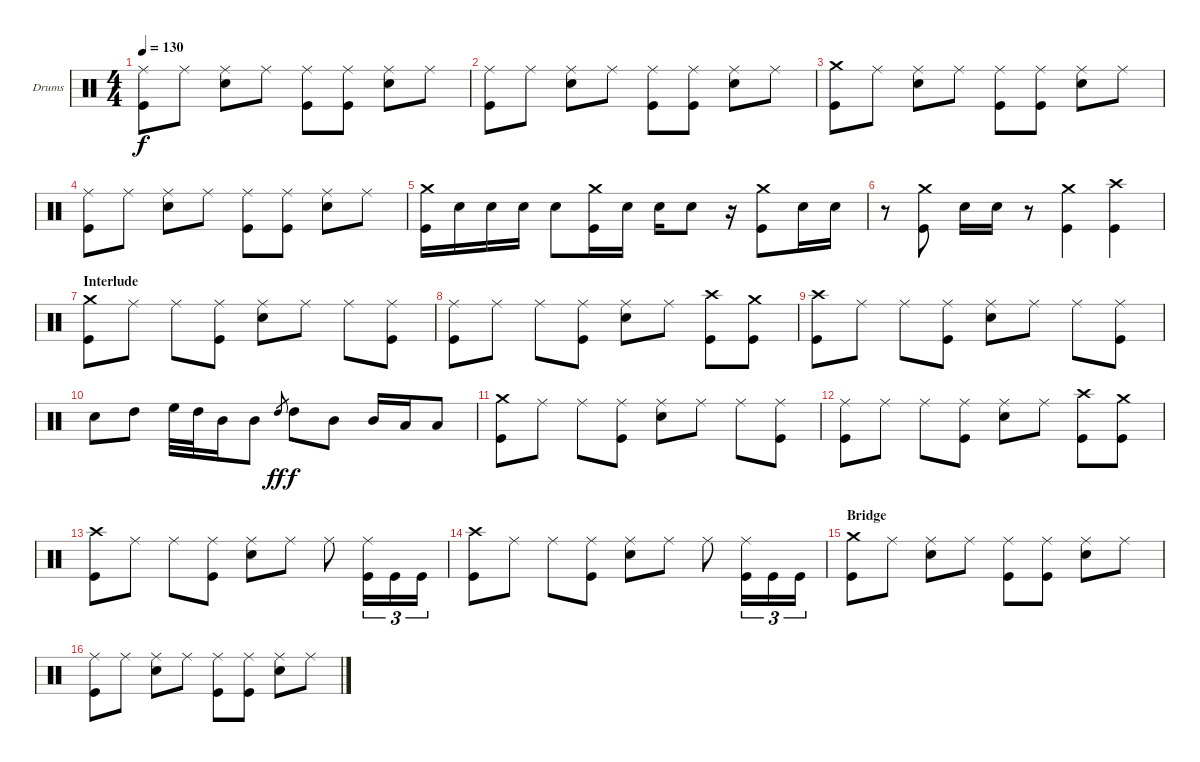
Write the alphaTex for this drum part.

\defaultSystemsLayout 4
\bracketExtendMode groupsimilarinstruments
\firstSystemTrackNameOrientation horizontal
\otherSystemsTrackNameOrientation horizontal
\track ("Drumkit" "Drums") {instrument percussion}
\staff {score}
\articulation defaults
\ts (4 4)
\tempo 130
\clef neutral
\scale
0.333333
\ks c
("Ride (middle)" "Kick (hit)").8{dy f} "Ride (middle)".8 ("Ride (middle)" "Snare (hit) 2").8 "Ride (middle)".8 ("Ride (middle)" "Kick (hit)").8 ("Ride (middle)" "Kick (hit)").8 ("Ride (middle)" "Snare (hit) 2").8 "Ride (middle)".8 |
\scale
0.333333 ("Ride (middle)" "Kick (hit)").8 "Ride (middle)".8 ("Ride (middle)" "Snare (hit) 2").8 "Ride (middle)".8 ("Ride (middle)" "Kick (hit)").8 ("Ride (middle)" "Kick (hit)").8 ("Ride (middle)" "Snare (hit) 2").8 "Ride (middle)".8 |
\scale
0.333333 ("Crash medium (hit)" "Kick (hit)").8 "Ride (middle)".8 ("Ride (middle)" "Snare (hit) 2").8 "Ride (middle)".8 ("Ride (middle)" "Kick (hit)").8 ("Ride (middle)" "Kick (hit)").8 ("Ride (middle)" "Snare (hit) 2").8 "Ride (middle)".8 |
\scale
0.333333 ("Ride (middle)" "Kick (hit)").8 "Ride (middle)".8 ("Ride (middle)" "Snare (hit) 2").8 "Ride (middle)".8 ("Ride (middle)" "Kick (hit)").8 ("Ride (middle)" "Kick (hit)").8 ("Ride (middle)" "Snare (hit) 2").8 "Ride (middle)".8 |
\scale
0.333333 ("Crash medium (hit)" "Kick (hit)").16 "Snare (hit) 2".16 "Snare (hit) 2".16 "Snare (hit) 2".16 "Snare (hit) 2".8 ("Crash medium (hit)" "Kick (hit)").16 "Snare (hit) 2".16 "Snare (hit) 2".16 "Snare (hit) 2".8 r.16 ("Crash medium (hit)" "Kick (hit)").8 "Snare (hit) 2".16 "Snare (hit) 2".16 |
\scale
0.333333 r.8 ("Crash medium (hit)" "Kick (hit)").8 "Snare (hit) 2".16 "Snare (hit) 2".16 r.8 ("Crash medium (hit)" "Kick (hit)").4 ("Crash high (hit)" "Kick (hit)").4 |
\section ("" "Interlude")
\scale
0.333333 ("Crash medium (hit)" "Kick (hit)").8 "Ride (middle)".8 "Ride (middle)".8 ("Ride (middle)" "Kick (hit)").8 ("Ride (middle)" "Snare (hit) 2").8 "Ride (middle)".8 "Ride (middle)".8 ("Ride (middle)" "Kick (hit)").8 |
\scale
0.333333 ("Ride (middle)" "Kick (hit)").8 "Ride (middle)".8 "Ride (middle)".8 ("Ride (middle)" "Kick (hit)").8 ("Ride (middle)" "Snare (hit) 2").8 "Ride (middle)".8 ("Crash high (hit)" "Kick (hit)").8 ("Crash medium (hit)" "Kick (hit)").8 |
\scale
0.333333 ("Crash high (hit)" "Kick (hit)").8 "Ride (middle)".8 "Ride (middle)".8 ("Ride (middle)" "Kick (hit)").8 ("Ride (middle)" "Snare (hit) 2").8 "Ride (middle)".8 "Ride (middle)".8 ("Ride (middle)" "Kick (hit)").8 |
\scale
0.333333 "Snare (hit) 2".8 "High Tom (hit)".8 "High Floor Tom (hit)".32 "High Tom (hit)".32 "Mid Tom (hit)".16 "Mid Tom (hit)".8 "High Tom (hit)".8{gr dy ff} "High Tom (hit)".8{dy f} "Mid Tom (hit)".8 "Mid Tom (hit)".16 "Low Tom (hit)".16 "Low Tom (hit)".8 |
\scale
0.333333 ("Crash medium (hit)" "Kick (hit)").8 "Ride (middle)".8 "Ride (middle)".8 ("Ride (middle)" "Kick (hit)").8 ("Ride (middle)" "Snare (hit) 2").8 "Ride (middle)".8 "Ride (middle)".8 ("Ride (middle)" "Kick (hit)").8 |
\scale
0.333333 ("Ride (middle)" "Kick (hit)").8 "Ride (middle)".8 "Ride (middle)".8 ("Ride (middle)" "Kick (hit)").8 ("Ride (middle)" "Snare (hit) 2").8 "Ride (middle)".8 ("Crash high (hit)" "Kick (hit)").8 ("Crash medium (hit)" "Kick (hit)").8 |
\scale
0.333333 ("Crash high (hit)" "Kick (hit)").8 "Ride (middle)".8 "Ride (middle)".8 ("Ride (middle)" "Kick (hit)").8 ("Ride (middle)" "Snare (hit) 2").8 "Ride (middle)".8 "Ride (middle)".8 ("Ride (middle)" "Kick (hit)").16{tu (3 2)} "Kick (hit)".16{tu (3 2)} "Kick (hit)".16{tu (3 2)} |
\scale
0.333333 ("Crash high (hit)" "Kick (hit)").8 "Ride (middle)".8 "Ride (middle)".8 ("Ride (middle)" "Kick (hit)").8 ("Ride (middle)" "Snare (hit) 2").8 "Ride (middle)".8 "Ride (middle)".8 ("Ride (middle)" "Kick (hit)").16{tu (3 2)} "Kick (hit)".16{tu (3 2)} "Kick (hit)".16{tu (3 2)} |
\section ("" "Bridge")
\scale
0.333333 ("Crash medium (hit)" "Kick (hit)").8 "Ride (middle)".8 ("Ride (middle)" "Snare (hit) 2").8 "Ride (middle)".8 ("Ride (middle)" "Kick (hit)").8 ("Ride (middle)" "Kick (hit)").8 ("Ride (middle)" "Snare (hit) 2").8 "Ride (middle)".8 |
\scale
0.333333 ("Ride (middle)" "Kick (hit)").8 "Ride (middle)".8 ("Ride (middle)" "Snare (hit) 2").8 "Ride (middle)".8 ("Ride (middle)" "Kick (hit)").8 ("Ride (middle)" "Kick (hit)").8 ("Ride (middle)" "Snare (hit) 2").8 "Ride (middle)".8
